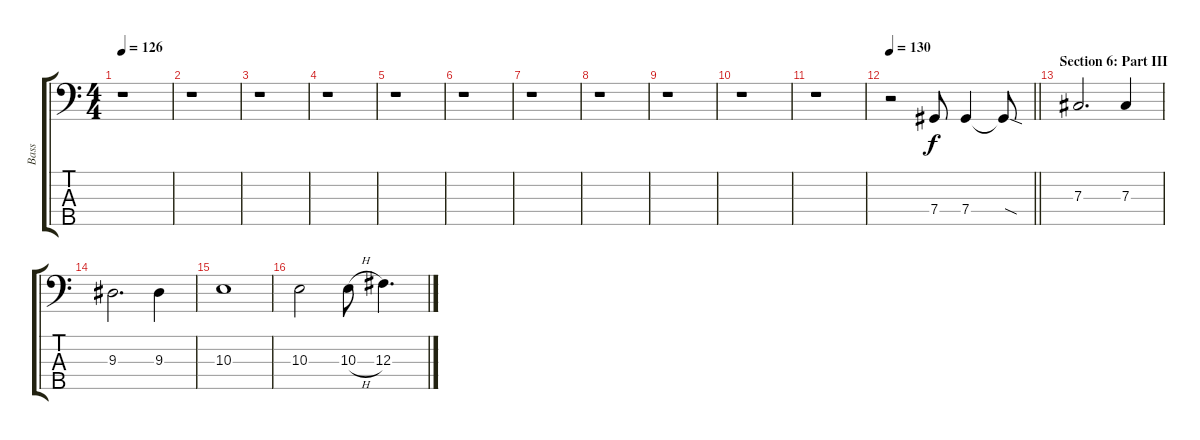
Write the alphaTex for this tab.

\track ("Bass" "Bass") {instrument electricbasspick}
\staff {score tabs}
\tuning (E2 B1 Gb1 Db1 Ab0) {hide}
\ts (4 4)
\tempo 126
\clef f4
\ks c
r.1{dy f} |
r.1 |
r.1 |
r.1 |
r.1 |
r.1 |
r.1 |
r.1 |
r.1 |
r.1 |
r.1 |
\tempo 130
\barLineRight lightlight
r.2 7.4.8 7.4.4 7.4{sod t}.8 |
\section ("" "Section 6: Part III")
7.3.2{d} 7.3.4 |
9.3.2{d} 9.3.4 |
10.3.1 |
10.3.2 10.3{h}.8 12.3.4{d}
